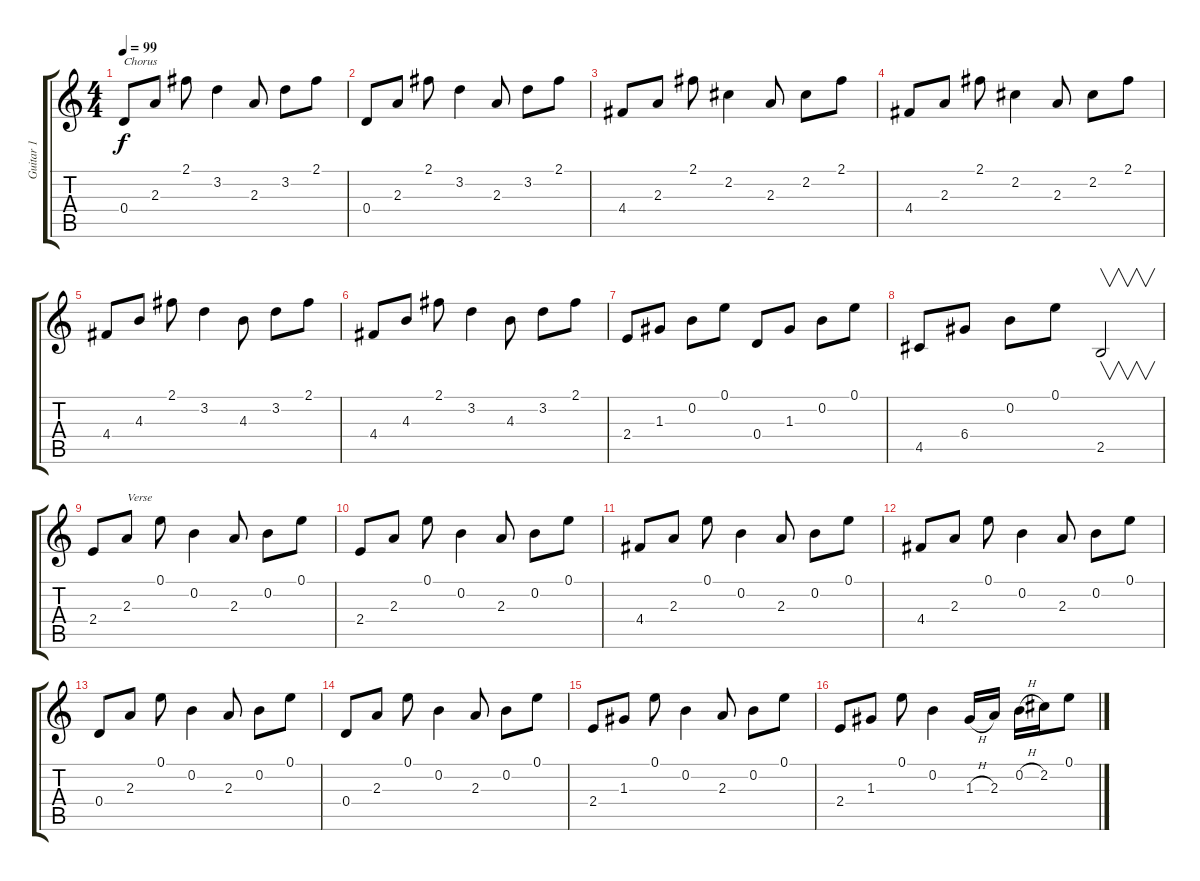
\track ("Guitar 1" "Guitar 1") {instrument acousticguitarsteel}
\staff {score tabs}
\tuning (E4 B3 G3 D3 A2 E2) {hide}
\ts (4 4)
\tempo 99
\clef g2
\ks c
0.4.8{txt "Chorus" dy f} 2.3.8 2.1.8 3.2.4 2.3.8 3.2.8 2.1.8 |
0.4.8 2.3.8 2.1.8 3.2.4 2.3.8 3.2.8 2.1.8 |
4.4.8 2.3.8 2.1.8 2.2.4 2.3.8 2.2.8 2.1.8 |
4.4.8 2.3.8 2.1.8 2.2.4 2.3.8 2.2.8 2.1.8 |
4.4.8 4.3.8 2.1.8 3.2.4 4.3.8 3.2.8 2.1.8 |
4.4.8 4.3.8 2.1.8 3.2.4 4.3.8 3.2.8 2.1.8 |
2.4.8 1.3.8 0.2.8 0.1.8 0.4.8 1.3.8 0.2.8 0.1.8 |
4.5.8 6.4.8 0.2.8 0.1.8 2.5.2{v} |
2.4.8 2.3.8{txt "Verse"} 0.1.8 0.2.4 2.3.8 0.2.8 0.1.8 |
2.4.8 2.3.8 0.1.8 0.2.4 2.3.8 0.2.8 0.1.8 |
4.4.8 2.3.8 0.1.8 0.2.4 2.3.8 0.2.8 0.1.8 |
4.4.8 2.3.8 0.1.8 0.2.4 2.3.8 0.2.8 0.1.8 |
0.4.8 2.3.8 0.1.8 0.2.4 2.3.8 0.2.8 0.1.8 |
0.4.8 2.3.8 0.1.8 0.2.4 2.3.8 0.2.8 0.1.8 |
2.4.8 1.3.8 0.1.8 0.2.4 2.3.8 0.2.8 0.1.8 |
2.4.8 1.3.8 0.1.8 0.2.4 1.3{h}.16 2.3.16 0.2{h}.16 2.2.16 0.1.8
